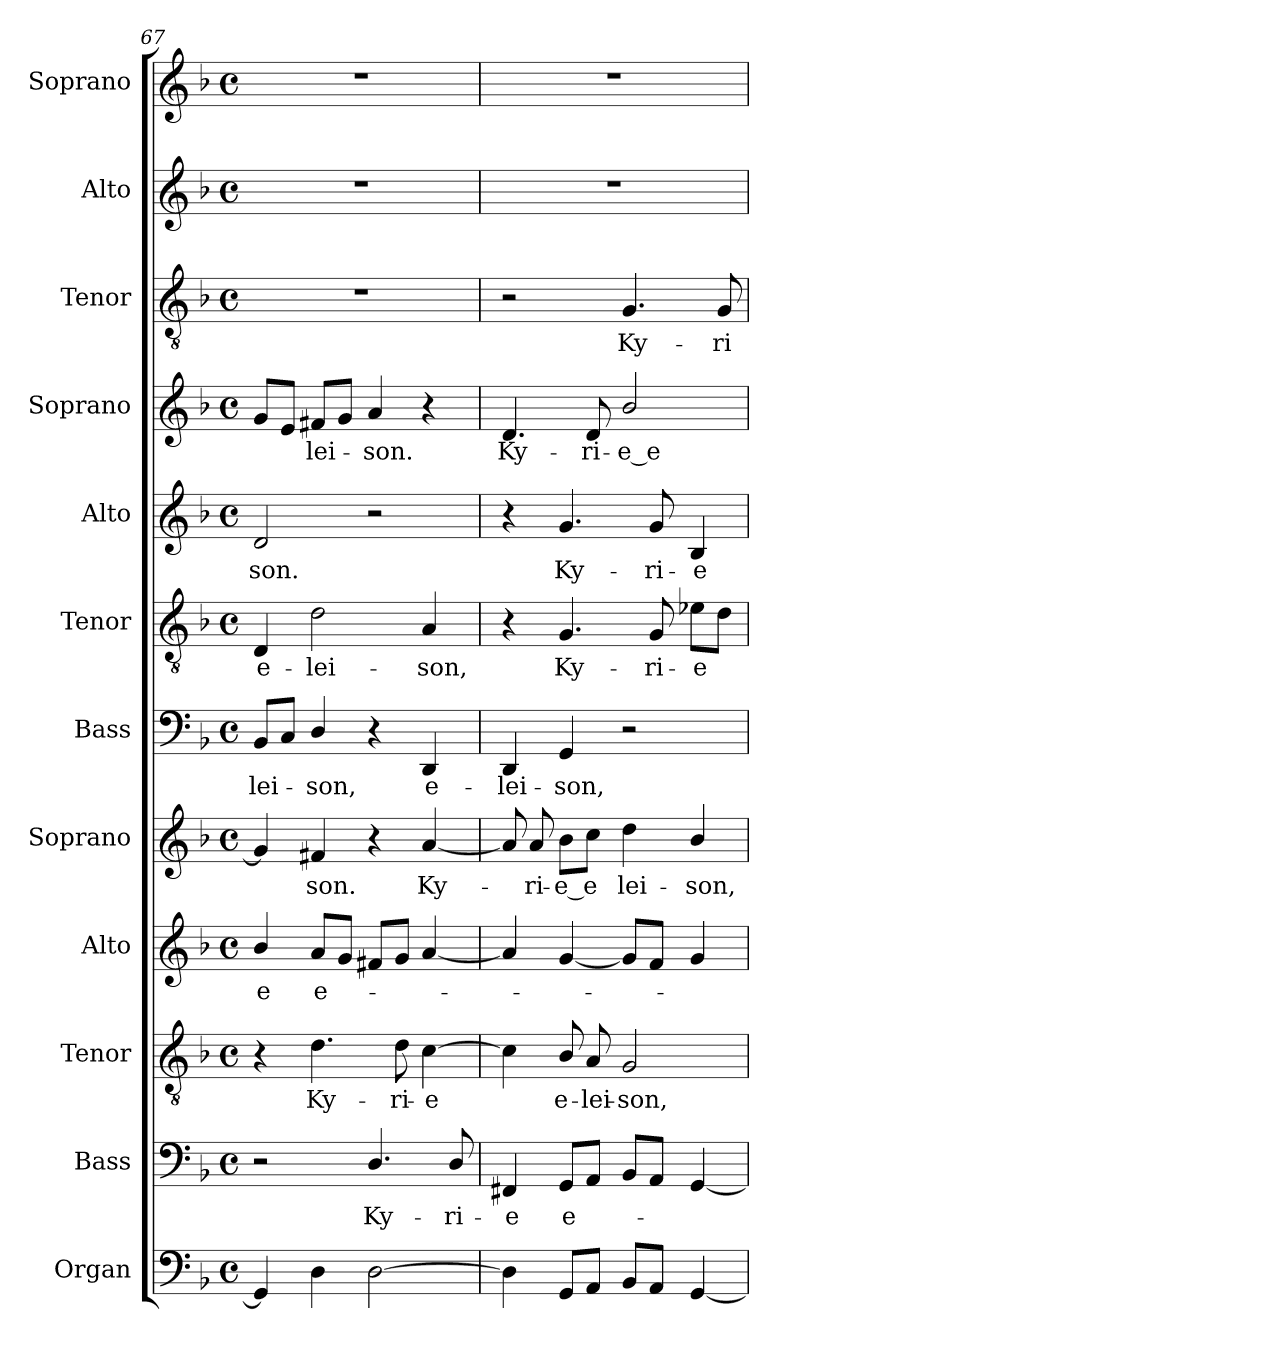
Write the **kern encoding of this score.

**kern	**kern	**text	**kern	**text	**kern	**text	**kern	**text	**kern	**text	**kern	**text	**kern	**text	**kern	**text	**kern	**text	**kern	**kern
*part12	*part11	*part11	*part10	*part10	*part9	*part9	*part8	*part8	*part7	*part7	*part6	*part6	*part5	*part5	*part4	*part4	*part3	*part3	*part2	*part1
*staff12	*staff11	*staff11	*staff10	*staff10	*staff9	*staff9	*staff8	*staff8	*staff7	*staff7	*staff6	*staff6	*staff5	*staff5	*staff4	*staff4	*staff3	*staff3	*staff2	*staff1
*I"Organ	*I"Bass	*	*I"Tenor	*	*I"Alto	*	*I"Soprano	*	*I"Bass	*	*I"Tenor	*	*I"Alto	*	*I"Soprano	*	*I"Tenor	*	*I"Alto	*I"Soprano
*I'Org.	*I'B.	*	*I'T.	*	*I'A.	*	*I'S.	*	*I'B.	*	*I'T.	*	*I'A.	*	*I'S.	*	*I'T.	*	*I'A.	*I'S.
*clefF4	*clefF4	*	*clefGv2	*	*clefG2	*	*clefG2	*	*clefF4	*	*clefGv2	*	*clefG2	*	*clefG2	*	*clefGv2	*	*clefG2	*clefG2
*	*	*	*ITrd7c12	*	*	*	*	*	*	*	*ITrd7c12	*	*	*	*	*	*ITrd7c12	*	*	*
*k[b-]	*k[b-]	*	*k[b-]	*	*k[b-]	*	*k[b-]	*	*k[b-]	*	*k[b-]	*	*k[b-]	*	*k[b-]	*	*k[b-]	*	*k[b-]	*k[b-]
*F:	*F:	*	*F:	*	*F:	*	*F:	*	*F:	*	*F:	*	*F:	*	*F:	*	*F:	*	*F:	*F:
*M4/4	*M4/4	*	*M4/4	*	*M4/4	*	*M4/4	*	*M4/4	*	*M4/4	*	*M4/4	*	*M4/4	*	*M4/4	*	*M4/4	*M4/4
*met(c)	*met(c)	*	*met(c)	*	*met(c)	*	*met(c)	*	*met(c)	*	*met(c)	*	*met(c)	*	*met(c)	*	*met(c)	*	*met(c)	*met(c)
=67	=67	=67	=67	=67	=67	=67	=67	=67	=67	=67	=67	=67	=67	=67	=67	=67	=67	=67	=67	=67
!	!	!	!	!	!	!LO:LY:b:color=#000000	!	!	!	!	!	!	!	!	!	!	!	!	!	!
!	!	!	!	!	!	!	!	!	!	!LO:LY:b:color=#000000	!	!	!	!	!	!	!	!	!	!
!	!	!	!	!	!	!	!	!	!	!	!	!LO:LY:b:color=#000000	!	!	!	!	!	!	!	!
!	!	!	!	!	!	!	!	!	!	!	!	!	!	!LO:LY:b:color=#000000	!	!	!	!	!	!
4GGi/]	2r	.	4r	.	4b-i/	-e	4gi/]	.	8BB-i/L	-lei-	4DDi/	e-	2di/	-son.	8gi/L	.	1r	.	1r	1r
.	.	.	.	.	.	.	.	.	8Ci/J	.	.	.	.	.	8ei/J	.	.	.	.	.
!	!	!	!	!LO:LY:b:color=#000000	!	!	!	!	!	!	!	!	!	!	!	!	!	!	!	!
!	!	!	!	!	!	!LO:LY:b:color=#000000	!	!	!	!	!	!	!	!	!	!	!	!	!	!
!	!	!	!	!	!	!	!	!LO:LY:b:color=#000000	!	!	!	!	!	!	!	!	!	!	!	!
!	!	!	!	!	!	!	!	!	!	!LO:LY:b:color=#000000	!	!	!	!	!	!	!	!	!	!
!	!	!	!	!	!	!	!	!	!	!	!	!LO:LY:b:color=#000000	!	!	!	!	!	!	!	!
!	!	!	!	!	!	!	!	!	!	!	!	!	!	!	!	!LO:LY:b:color=#000000	!	!	!	!
4Di\	.	.	4.Di\	Ky-	8ai/L	e-	4f#Xi/	-son.	4Di/	-son,	2Di\	-lei-	.	.	8f#Xi/L	-lei-	.	.	.	.
.	.	.	.	.	8gi/J	.	.	.	.	.	.	.	.	.	8gi/J	.	.	.	.	.
!	!	!LO:LY:b:color=#000000	!	!	!	!	!	!	!	!	!	!	!	!	!	!	!	!	!	!
!	!	!	!	!	!	!	!	!	!	!	!	!	!	!	!	!LO:LY:b:color=#000000	!	!	!	!
[>2Di\	4.Di/	Ky-	.	.	8f#Xi/L	.	4r	.	4r	.	.	.	2r	.	4ai/	-son.	.	.	.	.
!	!	!	!	!LO:LY:b:color=#000000	!	!	!	!	!	!	!	!	!	!	!	!	!	!	!	!
.	.	.	8Di\	-ri-	8gi/J	.	.	.	.	.	.	.	.	.	.	.	.	.	.	.
!	!	!	!	!LO:LY:b:color=#000000	!	!	!	!	!	!	!	!	!	!	!	!	!	!	!	!
!	!	!	!	!	!	!	!	!LO:LY:b:color=#000000	!	!	!	!	!	!	!	!	!	!	!	!
!	!	!	!	!	!	!	!	!	!	!LO:LY:b:color=#000000	!	!	!	!	!	!	!	!	!	!
!	!	!	!	!	!	!	!	!	!	!	!	!LO:LY:b:color=#000000	!	!	!	!	!	!	!	!
.	.	.	[>4Ci\	-e	[<4ai/	.	[<4ai/	Ky-	4DDi/	e-	4AAi/	-son,	.	.	4r	.	.	.	.	.
!	!	!LO:LY:b:color=#000000	!	!	!	!	!	!	!	!	!	!	!	!	!	!	!	!	!	!
.	8Di/	-ri-	.	.	.	.	.	.	.	.	.	.	.	.	.	.	.	.	.	.
!!LO:PB:g=z
=68	=68	=68	=68	=68	=68	=68	=68	=68	=68	=68	=68	=68	=68	=68	=68	=68	=68	=68	=68	=68
!	!	!LO:LY:b:color=#000000	!	!	!	!	!	!	!	!	!	!	!	!	!	!	!	!	!	!
!	!	!	!	!	!	!	!	!	!	!LO:LY:b:color=#000000	!	!	!	!	!	!	!	!	!	!
!	!	!	!	!	!	!	!	!	!	!	!	!	!	!	!	!LO:LY:b:color=#000000	!	!	!	!
4Di\]	4FF#Xi/	-e	4Ci\]	.	4ai/]	.	8ai/]	.	4DDi/	-lei-	4r	.	4r	.	4.di/	Ky-	2r	.	1r	1r
!	!	!	!	!	!	!	!	!LO:LY:b:color=#000000	!	!	!	!	!	!	!	!	!	!	!	!
.	.	.	.	.	.	.	8ai/	-ri-	.	.	.	.	.	.	.	.	.	.	.	.
!	!	!LO:LY:b:color=#000000	!	!	!	!	!	!	!	!	!	!	!	!	!	!	!	!	!	!
!	!	!	!	!LO:LY:b:color=#000000	!	!	!	!	!	!	!	!	!	!	!	!	!	!	!	!
!	!	!	!	!	!	!	!	!LO:LY:b:color=#000000	!	!	!	!	!	!	!	!	!	!	!	!
!	!	!	!	!	!	!	!	!	!	!LO:LY:b:color=#000000	!	!	!	!	!	!	!	!	!	!
!	!	!	!	!	!	!	!	!	!	!	!	!LO:LY:b:color=#000000	!	!	!	!	!	!	!	!
!	!	!	!	!	!	!	!	!	!	!	!	!	!	!LO:LY:b:color=#000000	!	!	!	!	!	!
8GGi/L	8GGi/L	e-	8BB-i/	e-	[<4gi/	.	8b-i\L	-e_e	4GGi/	-son,	4.GGi/	Ky-	4.gi/	Ky-	.	.	.	.	.	.
!	!	!	!	!LO:LY:b:color=#000000	!	!	!	!	!	!	!	!	!	!	!	!	!	!	!	!
!	!	!	!	!	!	!	!	!	!	!	!	!	!	!	!	!LO:LY:b:color=#000000	!	!	!	!
8AAi/J	8AAi/J	.	8AAi/	-lei-	.	.	8cci\J	.	.	.	.	.	.	.	8di/	-ri-	.	.	.	.
!	!	!	!	!LO:LY:b:color=#000000	!	!	!	!	!	!	!	!	!	!	!	!	!	!	!	!
!	!	!	!	!	!	!	!	!LO:LY:b:color=#000000	!	!	!	!	!	!	!	!	!	!	!	!
!	!	!	!	!	!	!	!	!	!	!	!	!	!	!	!	!LO:LY:b:color=#000000	!	!	!	!
!	!	!	!	!	!	!	!	!	!	!	!	!	!	!	!	!	!	!LO:LY:b:color=#000000	!	!
8BB-i/L	8BB-i/L	.	2GGi/	-son,	8gi/L]	.	4ddi\	lei-	2r	.	.	.	.	.	2b-i/	-e_e-	4.GGi/	Ky-	.	.
!	!	!	!	!	!	!	!	!	!	!	!	!LO:LY:b:color=#000000	!	!	!	!	!	!	!	!
!	!	!	!	!	!	!	!	!	!	!	!	!	!	!LO:LY:b:color=#000000	!	!	!	!	!	!
8AAi/J	8AAi/J	.	.	.	8fi/J	.	.	.	.	.	8GGi/	-ri-	8gi/	-ri-	.	.	.	.	.	.
!	!	!	!	!	!	!	!	!LO:LY:b:color=#000000	!	!	!	!	!	!	!	!	!	!	!	!
!	!	!	!	!	!	!	!	!	!	!	!	!LO:LY:b:color=#000000	!	!	!	!	!	!	!	!
!	!	!	!	!	!	!	!	!	!	!	!	!	!	!LO:LY:b:color=#000000	!	!	!	!	!	!
[<4GGi/	[<4GGi/	.	.	.	4gi/	.	4b-i/	-son,	.	.	8E-Xi\L	-e	4B-i/	-e	.	.	.	.	.	.
!	!	!	!	!	!	!	!	!	!	!	!	!	!	!	!	!	!	!LO:LY:b:color=#000000	!	!
.	.	.	.	.	.	.	.	.	.	.	8Di\J	.	.	.	.	.	8GGi/	-ri-	.	.
=	=	=	=	=	=	=	=	=	=	=	=	=	=	=	=	=	=	=	=	=
*-	*-	*-	*-	*-	*-	*-	*-	*-	*-	*-	*-	*-	*-	*-	*-	*-	*-	*-	*-	*-
